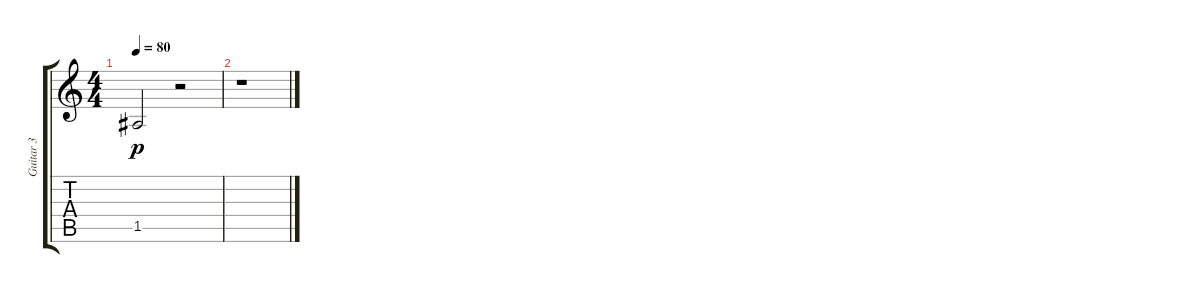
\track ("Guitar 3" "Guitar 3") {instrument electricguitarjazz}
\staff {score tabs}
\tuning (E4 B3 G3 D3 A2 E2) {hide}
\ts (4 4)
\tempo 80
\clef g2
\ks c
1.5.2{dy p} r.2 |
r.1
